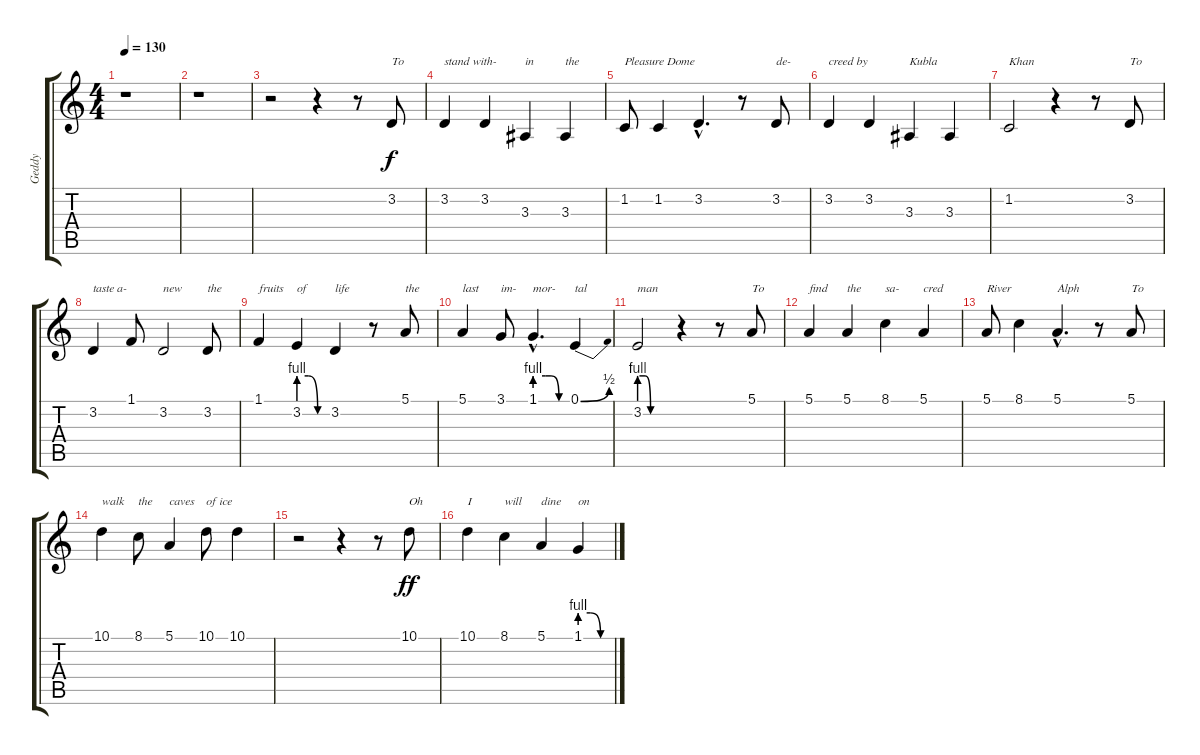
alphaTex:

\track ("Geddy" "Geddy") {instrument lead6voice}
\staff {score tabs}
\tuning (E4 B3 G3 D3 A2 E2) {hide}
\ts (4 4)
\tempo 130
\clef g2
\ks c
r.1{dy f} |
r.1 |
r.2 r.4 r.8 3.2.8{txt "To" volume 14} |
3.2.4{txt "stand with-"} 3.2.4 3.3.4{txt "in"} 3.3.4{txt "the"} |
1.2.8{txt "Pleasure Dome"} 1.2.4 3.2{hac}.4{d} r.8 3.2.8{txt "de-"} |
3.2.4{txt "creed by"} 3.2.4 3.3.4{txt "Kubla"} 3.3.4 |
1.2.2{txt "Khan"} r.4 r.8 3.2.8{txt "To"} |
3.2.4{txt "taste a-"} 1.1.8 3.2.2{txt "new"} 3.2.8{txt "the"} |
1.1.4{txt "fruits"} 3.2{be (custom 0 4 20 4 40 0 60 0)}.4{txt "of"} 3.2.4{txt "life"} r.8 5.1.8{txt "the"} |
5.1.4{txt "last"} 3.1.8{txt "im-"} 1.1{be (custom 0 4 20 4 30 4 45 0 60 0) hac}.4{d txt "mor-"} 0.1{be (bend 0 0 60 2)}.4{txt "tal"} |
3.2{be (custom 0 4 10 4 20 0 60 0)}.2{txt "man"} r.4 r.8 5.1.8{txt "To"} |
5.1.4{txt "find"} 5.1.4{txt "the"} 8.1.4{txt "sa-"} 5.1.4{txt "cred"} |
5.1.8{txt "River"} 8.1.4 5.1{hac}.4{d txt "Alph"} r.8 5.1.8{txt "To"} |
10.1.4{txt "walk"} 8.1.8{txt "the"} 5.1.4{txt "caves"} 10.1.8{txt "of ice"} 10.1.4 |
r.2 r.4 r.8 10.1.8{txt "Oh" dy ff} |
10.1.4{txt "I"} 8.1.4{txt "will"} 5.1.4{txt "dine"} 1.1{be (custom 0 4 20 4 40 0 60 0)}.4{txt "on"}
